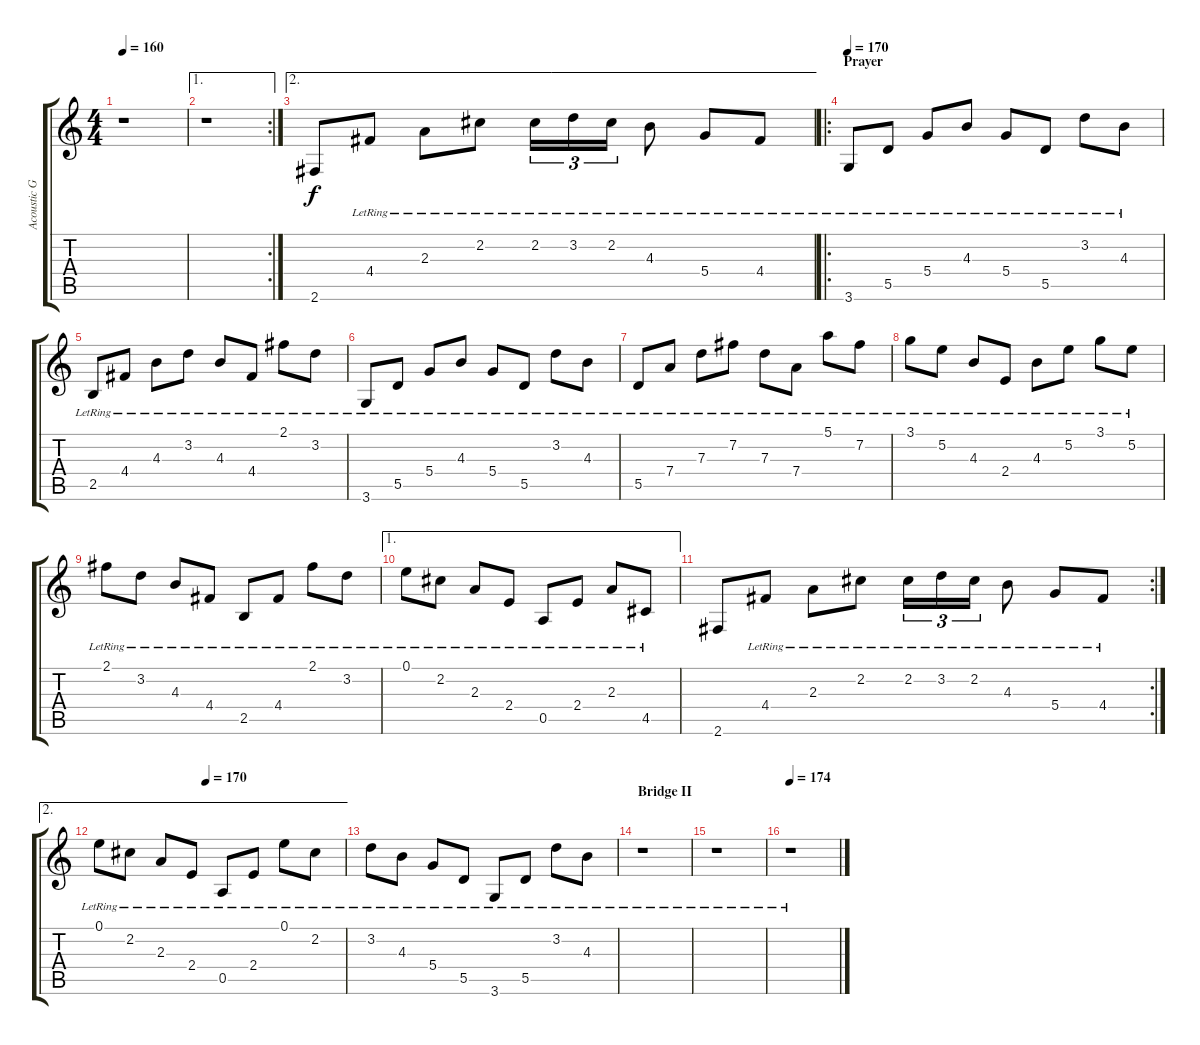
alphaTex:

\track ("Acoustic Guitar I" "Acoustic G") {instrument acousticguitarsteel}
\staff {score tabs}
\tuning (E4 B3 G3 D3 A2 E2) {hide}
\ts (4 4)
\tempo 160
\clef g2
\ks c
r.1{dy f} |
\ae 1
\rc 2
r.1 |
\ae 2
2.6.8 4.4{lr}.8 2.3{lr}.8 2.2{lr}.8 2.2{lr}.16{tu (3 2)} 3.2{lr}.16{tu (3 2)} 2.2{lr}.16{tu (3 2)} 4.3{lr}.8 5.4{lr}.8 4.4{lr}.8 |
\ro
\section ("" "Prayer")
\tempo 170
3.6{lr}.8 5.5{lr}.8 5.4{lr}.8 4.3{lr}.8 5.4{lr}.8 5.5{lr}.8 3.2{lr}.8 4.3{lr}.8 |
2.5{lr}.8 4.4{lr}.8 4.3{lr}.8 3.2{lr}.8 4.3{lr}.8 4.4{lr}.8 2.1{lr}.8 3.2{lr}.8 |
3.6{lr}.8 5.5{lr}.8 5.4{lr}.8 4.3{lr}.8 5.4{lr}.8 5.5{lr}.8 3.2{lr}.8 4.3{lr}.8 |
5.5{lr}.8 7.4{lr}.8 7.3{lr}.8 7.2{lr}.8 7.3{lr}.8 7.4{lr}.8 5.1{lr}.8 7.2{lr}.8 |
3.1{lr}.8 5.2{lr}.8 4.3{lr}.8 2.4{lr}.8 4.3{lr}.8 5.2{lr}.8 3.1{lr}.8 5.2{lr}.8 |
2.1{lr}.8 3.2{lr}.8 4.3{lr}.8 4.4{lr}.8 2.5{lr}.8 4.4{lr}.8 2.1{lr}.8 3.2{lr}.8 |
\ae 1
0.1{lr}.8 2.2{lr}.8 2.3{lr}.8 2.4{lr}.8 0.5{lr}.8 2.4{lr}.8 2.3{lr}.8 4.5{lr}.8 |
\rc 2
2.6.8 4.4{lr}.8 2.3{lr}.8 2.2{lr}.8 2.2{lr}.16{tu (3 2)} 3.2{lr}.16{tu (3 2)} 2.2{lr}.16{tu (3 2)} 4.3{lr}.8 5.4{lr}.8 4.4{lr}.8 |
\ae 2
\tempo (170 0.4375)
0.1{lr}.8 2.2{lr}.8 2.3{lr}.8 2.4{lr}.8 0.5{lr}.8 2.4{lr}.8 0.1{lr}.8 2.2{lr}.8 |
3.2{lr}.8 4.3{lr}.8 5.4{lr}.8 5.5{lr}.8 3.6{lr}.8 5.5{lr}.8 3.2{lr}.8 4.3{lr}.8 |
\section ("" "Bridge II")
r.1 |
r.1 |
\tempo 174
r.1
